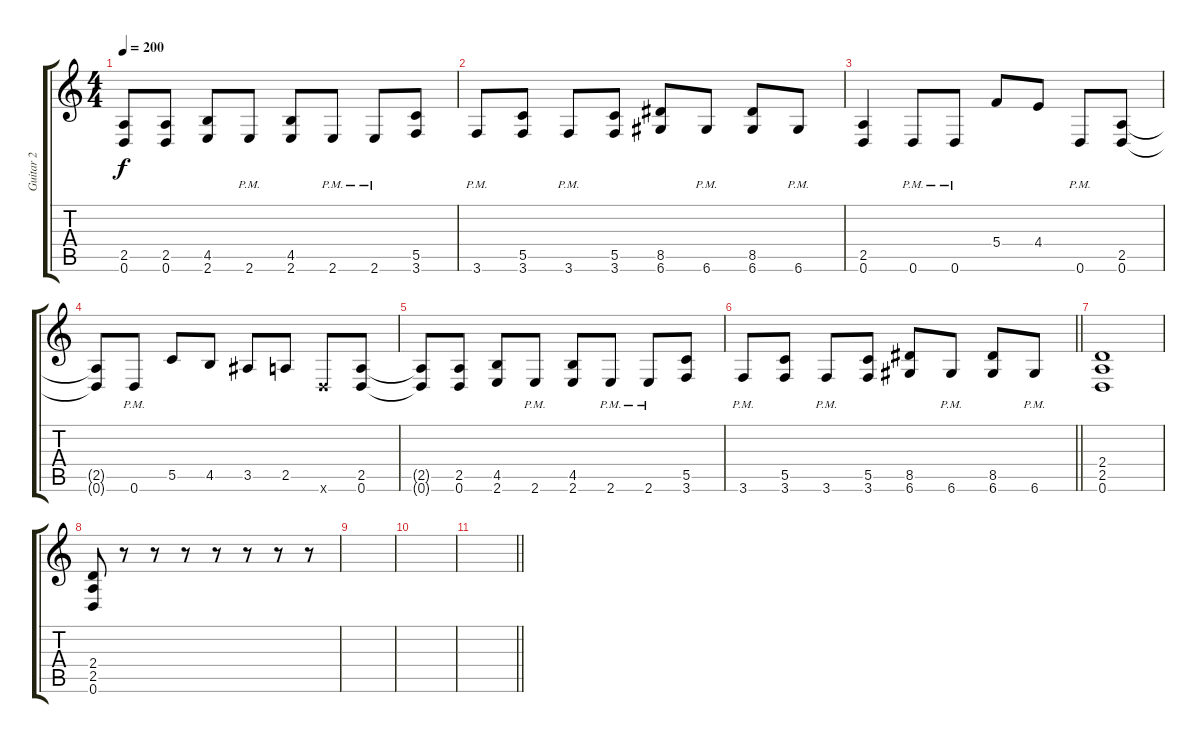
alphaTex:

\track ("Guitar 2" "Guitar 2") {instrument distortionguitar}
\staff {score tabs}
\tuning (D4 A3 F3 C3 G2 D2) {hide}
\ts (4 4)
\tempo 200
\clef g2
\ks c
(2.5{t} 0.6{t}).8{dy f} (2.5 0.6).8 (4.5 2.6).8 2.6{pm}.8 (4.5 2.6).8 2.6{pm}.8 2.6{pm}.8 (5.5 3.6).8 |
3.6{pm}.8 (5.5 3.6).8 3.6{pm}.8 (5.5 3.6).8 (8.5 6.6).8 6.6{pm}.8 (8.5 6.6).8 6.6{pm}.8 |
(2.5 0.6).4 0.6{pm}.8 0.6{pm}.8 5.4.8 4.4.8 0.6{pm}.8 (2.5 0.6).8 |
(2.5{t} 0.6{t}).8 0.6{pm}.8 5.5.8 4.5.8 3.5.8 2.5.8 0.6{x}.8 (2.5 0.6).8 |
(2.5{t} 0.6{t}).8 (2.5 0.6).8 (4.5 2.6).8 2.6{pm}.8 (4.5 2.6).8 2.6{pm}.8 2.6{pm}.8 (5.5 3.6).8 |
\barLineRight lightlight
3.6{pm}.8 (5.5 3.6).8 3.6{pm}.8 (5.5 3.6).8 (8.5 6.6).8 6.6{pm}.8 (8.5 6.6).8 6.6{pm}.8 |
(2.4 2.5 0.6).1 |
(2.4 2.5 0.6).8 r.8 r.8 r.8 r.8 r.8 r.8 r.8 |
|
|
\barLineRight lightlight
